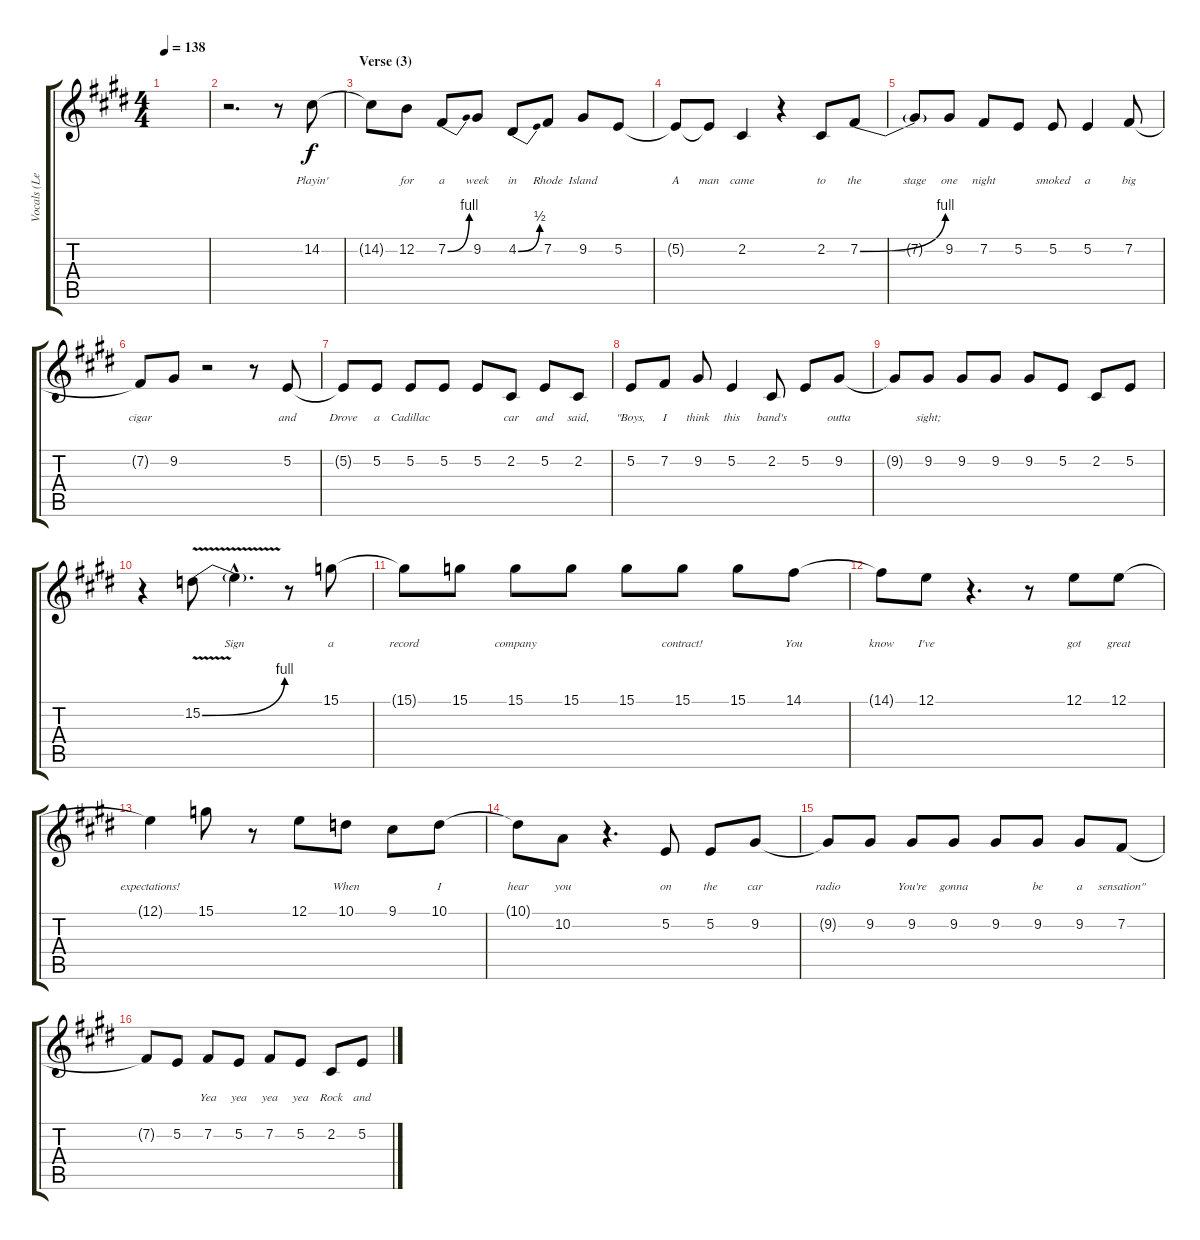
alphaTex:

\track ("Vocals (Lead)" "Vocals (Le") {instrument trumpet}
\staff {score tabs}
\tuning (E4 B3 G3 D3 A2 E2) {hide}
\ts (4 4)
\tempo 138
\clef g2
\ks e
|
r.2{d} r.8 14.2.8{lyrics (0 "") lyrics (1 "") lyrics (2 "Playin'") lyrics (3 "") lyrics (4 "")} |
\section ("" "Verse (3)")
14.2{t}.8{lyrics (0 "") lyrics (1 "") lyrics (2 "") lyrics (3 "") lyrics (4 "")} 12.2.8{lyrics (0 "") lyrics (1 "") lyrics (2 "for") lyrics (3 "") lyrics (4 "")} 7.2{be (bend 0 0 60 4)}.8{lyrics (0 "") lyrics (1 "") lyrics (2 "a") lyrics (3 "") lyrics (4 "")} 9.2.8{lyrics (0 "") lyrics (1 "") lyrics (2 "week") lyrics (3 "") lyrics (4 "")} 4.2{be (bend 0 0 60 2)}.8{lyrics (0 "") lyrics (1 "") lyrics (2 "in") lyrics (3 "") lyrics (4 "")} 7.2.8{lyrics (0 "") lyrics (1 "") lyrics (2 "Rhode") lyrics (3 "") lyrics (4 "")} 9.2.8{lyrics (0 "") lyrics (1 "") lyrics (2 "Island") lyrics (3 "") lyrics (4 "")} 5.2.8{lyrics (0 "") lyrics (1 "") lyrics (2 "") lyrics (3 "") lyrics (4 "")} |
5.2{t}.8{lyrics (0 "") lyrics (1 "") lyrics (2 "A") lyrics (3 "") lyrics (4 "")} 5.2{t}.8{lyrics (0 "") lyrics (1 "") lyrics (2 "man") lyrics (3 "") lyrics (4 "")} 2.2.4{lyrics (0 "") lyrics (1 "") lyrics (2 "came") lyrics (3 "") lyrics (4 "")} r.4 2.2.8{lyrics (0 "") lyrics (1 "") lyrics (2 "to") lyrics (3 "") lyrics (4 "")} 7.2{be (bend 0 0 60 4)}.8{lyrics (0 "") lyrics (1 "") lyrics (2 "the") lyrics (3 "") lyrics (4 "")} |
7.2{t}.8{lyrics (0 "") lyrics (1 "") lyrics (2 "stage") lyrics (3 "") lyrics (4 "")} 9.2.8{lyrics (0 "") lyrics (1 "") lyrics (2 "one") lyrics (3 "") lyrics (4 "")} 7.2.8{lyrics (0 "") lyrics (1 "") lyrics (2 "night") lyrics (3 "") lyrics (4 "")} 5.2.8{lyrics (0 "") lyrics (1 "") lyrics (2 "") lyrics (3 "") lyrics (4 "")} 5.2.8{lyrics (0 "") lyrics (1 "") lyrics (2 "smoked") lyrics (3 "") lyrics (4 "")} 5.2.4{lyrics (0 "") lyrics (1 "") lyrics (2 "a") lyrics (3 "") lyrics (4 "")} 7.2.8{lyrics (0 "") lyrics (1 "") lyrics (2 "big") lyrics (3 "") lyrics (4 "")} |
7.2{t}.8{lyrics (0 "") lyrics (1 "") lyrics (2 "cigar") lyrics (3 "") lyrics (4 "")} 9.2.8{lyrics (0 "") lyrics (1 "") lyrics (2 "") lyrics (3 "") lyrics (4 "")} r.2 r.8 5.2.8{lyrics (0 "") lyrics (1 "") lyrics (2 "and") lyrics (3 "") lyrics (4 "")} |
5.2{t}.8{lyrics (0 "") lyrics (1 "") lyrics (2 "Drove") lyrics (3 "") lyrics (4 "")} 5.2.8{lyrics (0 "") lyrics (1 "") lyrics (2 "a") lyrics (3 "") lyrics (4 "")} 5.2.8{lyrics (0 "") lyrics (1 "") lyrics (2 "Cadillac") lyrics (3 "") lyrics (4 "")} 5.2.8{lyrics (0 "") lyrics (1 "") lyrics (2 "") lyrics (3 "") lyrics (4 "")} 5.2.8{lyrics (0 "") lyrics (1 "") lyrics (2 "") lyrics (3 "") lyrics (4 "")} 2.2.8{lyrics (0 "") lyrics (1 "") lyrics (2 "car") lyrics (3 "") lyrics (4 "")} 5.2.8{lyrics (0 "") lyrics (1 "") lyrics (2 "and") lyrics (3 "") lyrics (4 "")} 2.2.8{lyrics (0 "") lyrics (1 "") lyrics (2 "said,") lyrics (3 "") lyrics (4 "")} |
5.2.8{lyrics (0 "") lyrics (1 "") lyrics (2 "\"Boys,") lyrics (3 "") lyrics (4 "")} 7.2.8{lyrics (0 "") lyrics (1 "") lyrics (2 "I") lyrics (3 "") lyrics (4 "")} 9.2.8{lyrics (0 "") lyrics (1 "") lyrics (2 "think") lyrics (3 "") lyrics (4 "")} 5.2.4{lyrics (0 "") lyrics (1 "") lyrics (2 "this") lyrics (3 "") lyrics (4 "")} 2.2.8{lyrics (0 "") lyrics (1 "") lyrics (2 "band's") lyrics (3 "") lyrics (4 "")} 5.2.8{lyrics (0 "") lyrics (1 "") lyrics (2 "") lyrics (3 "") lyrics (4 "")} 9.2.8{lyrics (0 "") lyrics (1 "") lyrics (2 "outta") lyrics (3 "") lyrics (4 "")} |
9.2{t}.8{lyrics (0 "") lyrics (1 "") lyrics (2 "") lyrics (3 "") lyrics (4 "")} 9.2.8{lyrics (0 "") lyrics (1 "") lyrics (2 "sight;") lyrics (3 "") lyrics (4 "")} 9.2.8 9.2.8 9.2.8 5.2.8 2.2.8 5.2.8 |
r.4 15.2{be (bend 0 0 60 4) v}.8{lyrics (0 "") lyrics (1 "") lyrics (2 "") lyrics (3 "") lyrics (4 "")} 15.2{hac t}.4{d lyrics (0 "") lyrics (1 "") lyrics (2 "") lyrics (3 "Sign") lyrics (4 "")} r.8 15.1.8{lyrics (0 "") lyrics (1 "") lyrics (2 "") lyrics (3 "a") lyrics (4 "")} |
15.1{t}.8{lyrics (0 "") lyrics (1 "") lyrics (2 "") lyrics (3 "record") lyrics (4 "")} 15.1.8{lyrics (0 "") lyrics (1 "") lyrics (2 "") lyrics (3 "") lyrics (4 "")} 15.1.8{lyrics (0 "") lyrics (1 "") lyrics (2 "") lyrics (3 "company") lyrics (4 "")} 15.1.8{lyrics (0 "") lyrics (1 "") lyrics (2 "") lyrics (3 "") lyrics (4 "")} 15.1.8{lyrics (0 "") lyrics (1 "") lyrics (2 "") lyrics (3 "") lyrics (4 "")} 15.1.8{lyrics (0 "") lyrics (1 "") lyrics (2 "") lyrics (3 "contract!") lyrics (4 "")} 15.1.8{lyrics (0 "") lyrics (1 "") lyrics (2 "") lyrics (3 "") lyrics (4 "")} 14.1.8{lyrics (0 "") lyrics (1 "") lyrics (2 "") lyrics (3 "You") lyrics (4 "")} |
14.1{t}.8{lyrics (0 "") lyrics (1 "") lyrics (2 "") lyrics (3 "know") lyrics (4 "")} 12.1.8{lyrics (0 "") lyrics (1 "") lyrics (2 "") lyrics (3 "I've") lyrics (4 "")} r.4{d} r.8 12.1.8{lyrics (0 "") lyrics (1 "") lyrics (2 "") lyrics (3 "got") lyrics (4 "")} 12.1.8{lyrics (0 "") lyrics (1 "") lyrics (2 "") lyrics (3 "great") lyrics (4 "")} |
12.1{t}.4{lyrics (0 "") lyrics (1 "") lyrics (2 "") lyrics (3 "expectations!") lyrics (4 "")} 15.1.8{lyrics (0 "") lyrics (1 "") lyrics (2 "") lyrics (3 "") lyrics (4 "")} r.8 12.1.8{lyrics (0 "") lyrics (1 "") lyrics (2 "") lyrics (3 "") lyrics (4 "")} 10.1.8{lyrics (0 "") lyrics (1 "") lyrics (2 "") lyrics (3 "When") lyrics (4 "")} 9.1.8{lyrics (0 "") lyrics (1 "") lyrics (2 "") lyrics (3 "") lyrics (4 "")} 10.1.8{lyrics (0 "") lyrics (1 "") lyrics (2 "") lyrics (3 "I") lyrics (4 "")} |
10.1{t}.8{lyrics (0 "") lyrics (1 "") lyrics (2 "") lyrics (3 "hear") lyrics (4 "")} 10.2.8{lyrics (0 "") lyrics (1 "") lyrics (2 "") lyrics (3 "you") lyrics (4 "")} r.4{d} 5.2.8{lyrics (0 "") lyrics (1 "") lyrics (2 "") lyrics (3 "on") lyrics (4 "")} 5.2.8{lyrics (0 "") lyrics (1 "") lyrics (2 "") lyrics (3 "the") lyrics (4 "")} 9.2.8{lyrics (0 "") lyrics (1 "") lyrics (2 "") lyrics (3 "car") lyrics (4 "")} |
9.2{t}.8{lyrics (0 "") lyrics (1 "") lyrics (2 "") lyrics (3 "radio") lyrics (4 "")} 9.2.8{lyrics (0 "") lyrics (1 "") lyrics (2 "") lyrics (3 "") lyrics (4 "")} 9.2.8{lyrics (0 "") lyrics (1 "") lyrics (2 "") lyrics (3 "You're") lyrics (4 "")} 9.2.8{lyrics (0 "") lyrics (1 "") lyrics (2 "") lyrics (3 "gonna") lyrics (4 "")} 9.2.8{lyrics (0 "") lyrics (1 "") lyrics (2 "") lyrics (3 "") lyrics (4 "")} 9.2.8{lyrics (0 "") lyrics (1 "") lyrics (2 "") lyrics (3 "be") lyrics (4 "")} 9.2.8{lyrics (0 "") lyrics (1 "") lyrics (2 "") lyrics (3 "a") lyrics (4 "")} 7.2.8{lyrics (0 "") lyrics (1 "") lyrics (2 "") lyrics (3 "sensation\"") lyrics (4 "")} |
7.2{t}.8{lyrics (0 "") lyrics (1 "") lyrics (2 "") lyrics (3 "") lyrics (4 "")} 5.2.8{lyrics (0 "") lyrics (1 "") lyrics (2 "") lyrics (3 "") lyrics (4 "")} 7.2.8{lyrics (0 "") lyrics (1 "") lyrics (2 "") lyrics (3 "Yea") lyrics (4 "")} 5.2.8{lyrics (0 "") lyrics (1 "") lyrics (2 "") lyrics (3 "yea") lyrics (4 "")} 7.2.8{lyrics (0 "") lyrics (1 "") lyrics (2 "") lyrics (3 "yea") lyrics (4 "")} 5.2.8{lyrics (0 "") lyrics (1 "") lyrics (2 "") lyrics (3 "yea") lyrics (4 "")} 2.2.8{lyrics (0 "") lyrics (1 "") lyrics (2 "") lyrics (3 "Rock") lyrics (4 "")} 5.2.8{lyrics (0 "") lyrics (1 "") lyrics (2 "") lyrics (3 "and") lyrics (4 "")}
